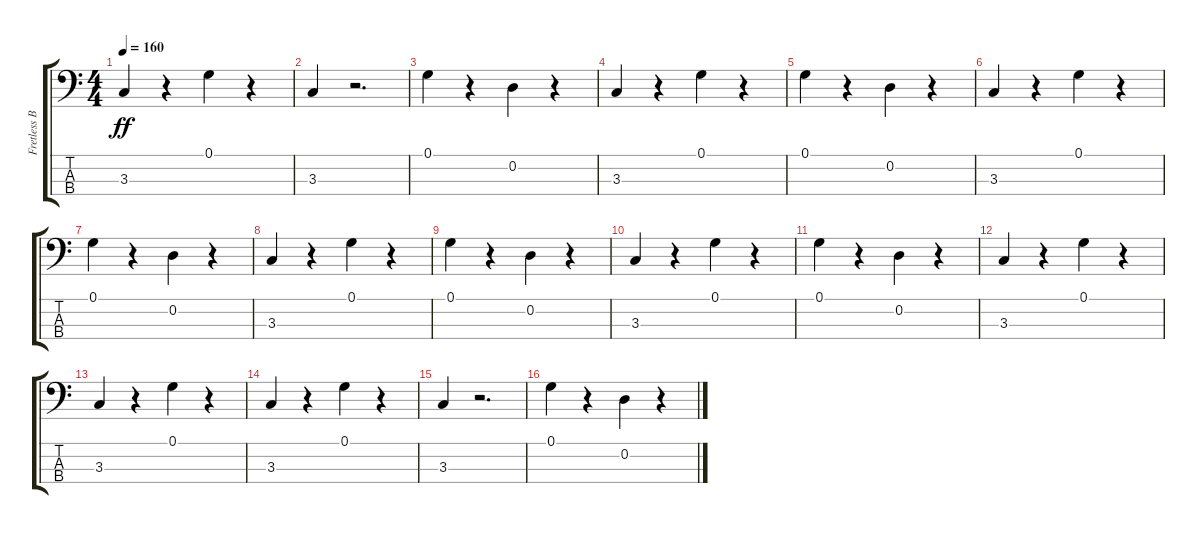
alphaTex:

\track ("Fretless Bass" "Fretless B") {instrument fretlessbass}
\staff {score tabs}
\tuning (G2 D2 A1 E1) {hide}
\ts (4 4)
\tempo 160
\clef f4
\ks c
3.3.4{dy ff} r.4 0.1.4 r.4 |
3.3.4 r.2{d} |
0.1.4 r.4 0.2.4 r.4 |
3.3.4 r.4 0.1.4 r.4 |
0.1.4 r.4 0.2.4 r.4 |
3.3.4 r.4 0.1.4 r.4 |
0.1.4 r.4 0.2.4 r.4 |
3.3.4 r.4 0.1.4 r.4 |
0.1.4 r.4 0.2.4 r.4 |
3.3.4 r.4 0.1.4 r.4 |
0.1.4 r.4 0.2.4 r.4 |
3.3.4 r.4 0.1.4 r.4 |
3.3.4 r.4 0.1.4 r.4 |
3.3.4 r.4 0.1.4 r.4 |
3.3.4 r.2{d} |
0.1.4 r.4 0.2.4 r.4
